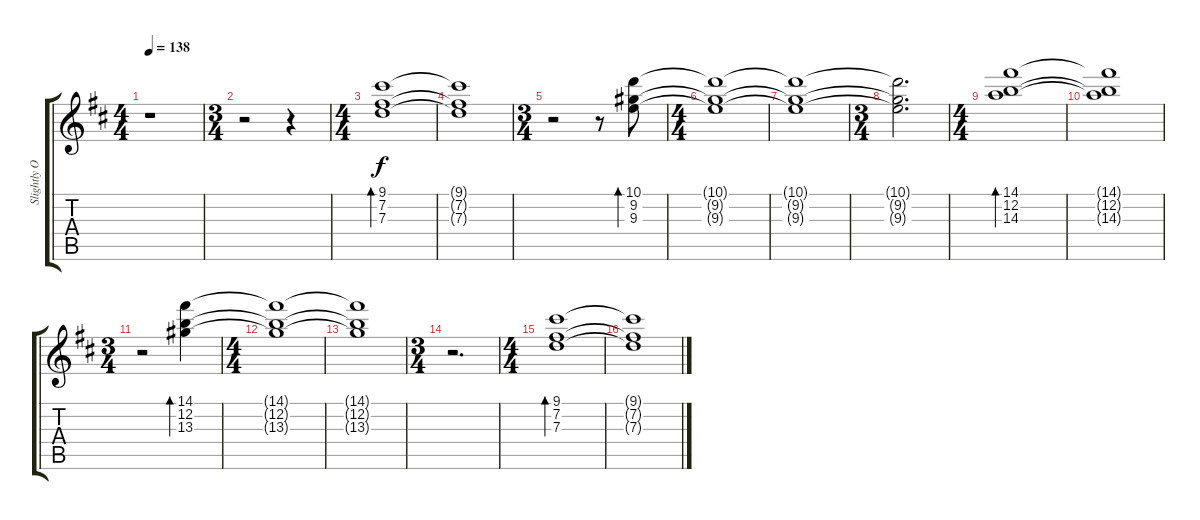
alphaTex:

\track ("Slightly Overdriven Guitar w/ Chorus" "Slightly O") {instrument electricguitarclean}
\staff {score tabs}
\tuning (E4 B3 G3 D3 A2 E2) {hide}
\ts (4 4)
\tempo 138
\clef g2
\ks d
r.1{dy f} |
\ts (3 4)
r.2 r.4 |
\ts (4 4)
(9.1 7.2 7.3).1{bd 30} |
(9.1{t} 7.2{t} 7.3{t}).1 |
\ts (3 4)
r.2 r.8 (10.1 9.2 9.3).8{bd 30} |
\ts (4 4)
(10.1{t} 9.2{t} 9.3{t}).1 |
(10.1{t} 9.2{t} 9.3{t}).1 |
\ts (3 4)
(10.1{t} 9.2{t} 9.3{t}).2{d} |
\ts (4 4)
(14.1 12.2 14.3).1{bd 30} |
(14.1{t} 12.2{t} 14.3{t}).1 |
\ts (3 4)
r.2 (14.1 12.2 13.3).4{bd 30} |
\ts (4 4)
(14.1{t} 12.2{t} 13.3{t}).1 |
(14.1{t} 12.2{t} 13.3{t}).1 |
\ts (3 4)
r.2{d} |
\ts (4 4)
(9.1 7.2 7.3).1{bd 30} |
(9.1{t} 7.2{t} 7.3{t}).1
